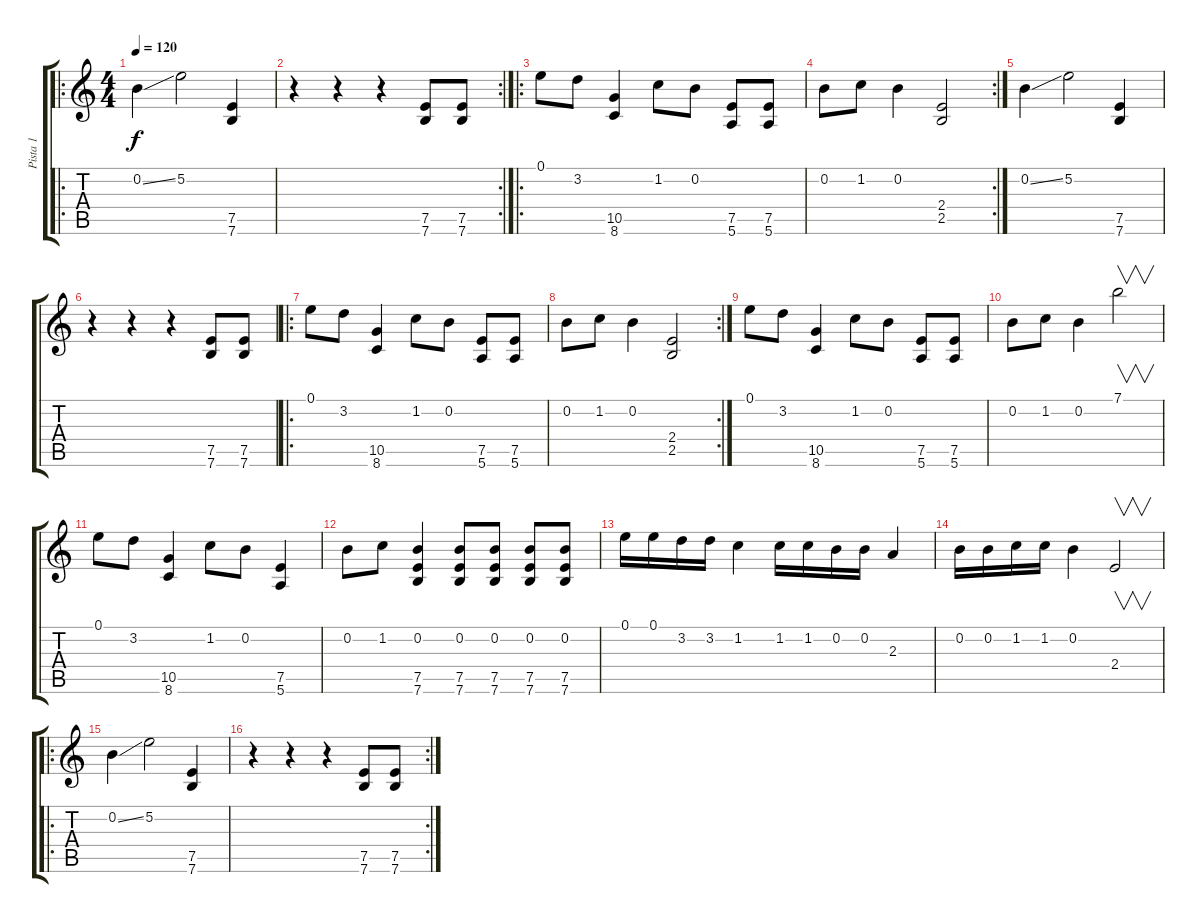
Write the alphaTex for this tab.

\track ("Pista 1" "Pista 1") {instrument overdrivenguitar}
\staff {score tabs}
\tuning (E4 B3 G3 D3 A2 E2) {hide}
\ro
\ts (4 4)
\tempo 120
\clef g2
\ks c
0.2{ss}.4{dy f} 5.2.2 (7.5 7.6).4 |
\rc 2
r.4 r.4 r.4 (7.5 7.6).8 (7.5 7.6).8 |
\ro
0.1.8 3.2.8 (10.5 8.6).4 1.2.8 0.2.8 (7.5 5.6).8 (7.5 5.6).8 |
\rc 2
0.2.8 1.2.8 0.2.4 (2.4 2.5).2 |
0.2{ss}.4 5.2.2 (7.5 7.6).4 |
r.4 r.4 r.4 (7.5 7.6).8 (7.5 7.6).8 |
\ro
0.1.8 3.2.8 (10.5 8.6).4 1.2.8 0.2.8 (7.5 5.6).8 (7.5 5.6).8 |
\rc 2
0.2.8 1.2.8 0.2.4 (2.4 2.5).2 |
0.1.8 3.2.8 (10.5 8.6).4 1.2.8 0.2.8 (7.5 5.6).8 (7.5 5.6).8 |
0.2.8 1.2.8 0.2.4 7.1.2{v} |
0.1.8 3.2.8 (10.5 8.6).4 1.2.8 0.2.8 (7.5 5.6).4 |
0.2.8 1.2.8 (0.2 7.5 7.6).4 (0.2 7.5 7.6).8 (0.2 7.5 7.6).8 (0.2 7.5 7.6).8 (0.2 7.5 7.6).8 |
0.1.16 0.1.16 3.2.16 3.2.16 1.2.4 1.2.16 1.2.16 0.2.16 0.2.16 2.3.4 |
0.2.16 0.2.16 1.2.16 1.2.16 0.2.4 2.4.2{v} |
\ro
0.2{ss}.4 5.2.2 (7.5 7.6).4 |
\rc 2
r.4 r.4 r.4 (7.5 7.6).8 (7.5 7.6).8
